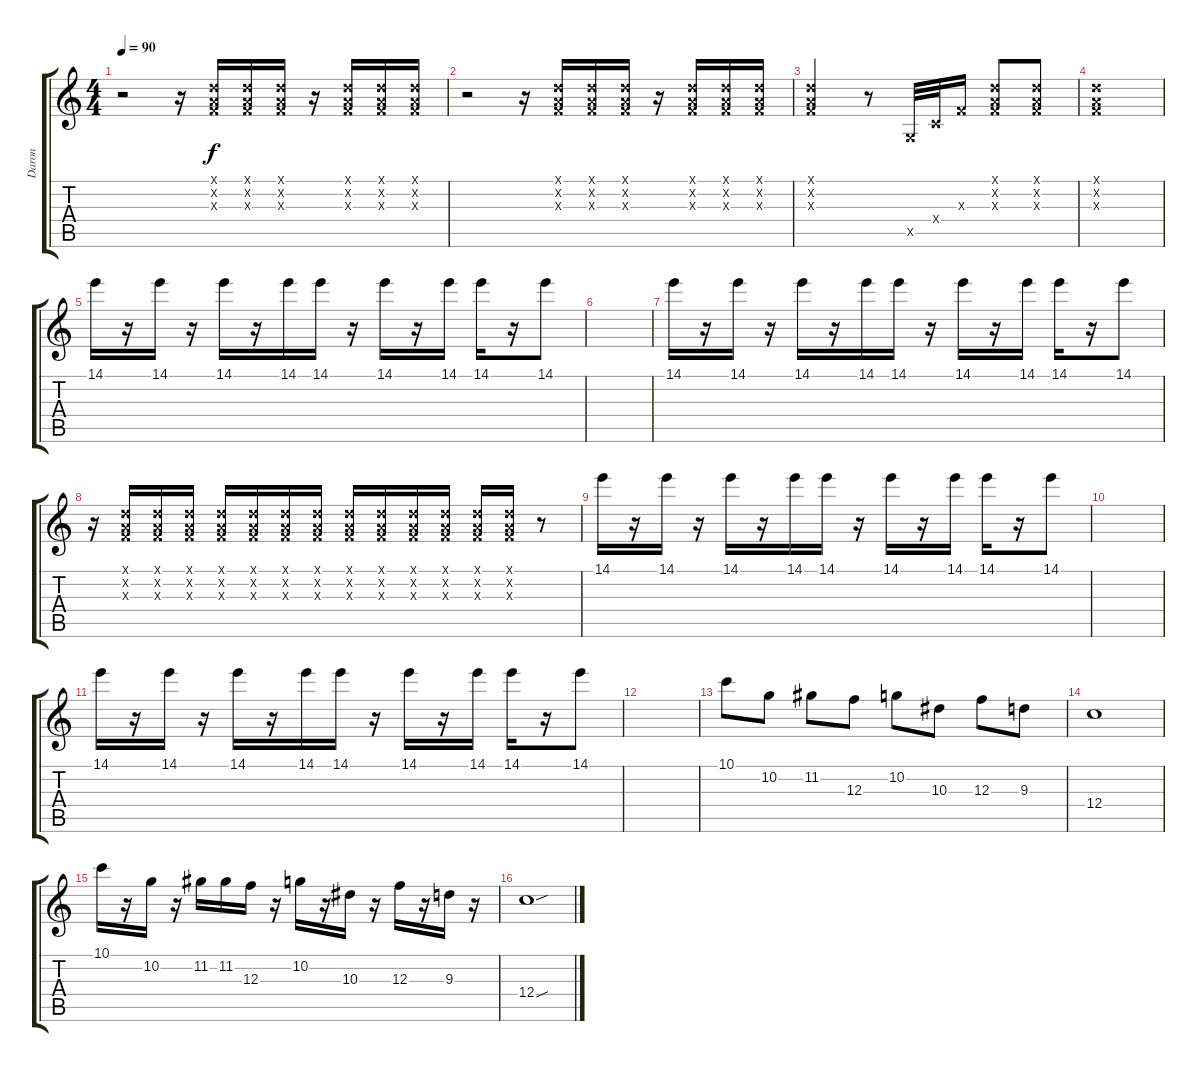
\track ("Daron" "Daron") {instrument distortionguitar}
\staff {score tabs}
\tuning (D4 A3 F3 C3 G2 C2) {hide}
\ts (4 4)
\tempo 90
\clef g2
\ks c
r.2{dy f instrument guitarharmonics} r.16 (0.1{x} 0.2{x} 0.3{x}).16 (0.1{x} 0.2{x} 0.3{x}).16 (0.1{x} 0.2{x} 0.3{x}).16 r.16 (0.1{x} 0.2{x} 0.3{x}).16 (0.1{x} 0.2{x} 0.3{x}).16 (0.1{x} 0.2{x} 0.3{x}).16 |
r.2 r.16 (0.1{x} 0.2{x} 0.3{x}).16 (0.1{x} 0.2{x} 0.3{x}).16 (0.1{x} 0.2{x} 0.3{x}).16 r.16 (0.1{x} 0.2{x} 0.3{x}).16 (0.1{x} 0.2{x} 0.3{x}).16 (0.1{x} 0.2{x} 0.3{x}).16 |
(0.1{x} 0.2{x} 0.3{x}).2 r.8 0.5{x}.32 0.4{x}.32 0.3{x}.16 (0.1{x} 0.2{x} 0.3{x}).8 (0.1{x} 0.2{x} 0.3{x}).8 |
(0.1{x} 0.2{x} 0.3{x}).1 |
14.1.16{instrument distortionguitar} r.16 14.1.16 r.16 14.1.16 r.16 14.1.16 14.1.16 r.16 14.1.16 r.16 14.1.16 14.1.16 r.16 14.1.8 |
|
14.1.16 r.16 14.1.16 r.16 14.1.16 r.16 14.1.16 14.1.16 r.16 14.1.16 r.16 14.1.16 14.1.16 r.16 14.1.8 |
r.16 (0.1{x} 0.2{x} 0.3{x}).16{instrument guitarharmonics} (0.1{x} 0.2{x} 0.3{x}).16 (0.1{x} 0.2{x} 0.3{x}).16 (0.1{x} 0.2{x} 0.3{x}).16 (0.1{x} 0.2{x} 0.3{x}).16 (0.1{x} 0.2{x} 0.3{x}).16 (0.1{x} 0.2{x} 0.3{x}).16 (0.1{x} 0.2{x} 0.3{x}).16 (0.1{x} 0.2{x} 0.3{x}).16 (0.1{x} 0.2{x} 0.3{x}).16 (0.1{x} 0.2{x} 0.3{x}).16 (0.1{x} 0.2{x} 0.3{x}).16 (0.1{x} 0.2{x} 0.3{x}).16 r.8 |
14.1.16{instrument distortionguitar} r.16 14.1.16 r.16 14.1.16 r.16 14.1.16 14.1.16 r.16 14.1.16 r.16 14.1.16 14.1.16 r.16 14.1.8 |
|
14.1.16 r.16 14.1.16 r.16 14.1.16 r.16 14.1.16 14.1.16 r.16 14.1.16 r.16 14.1.16 14.1.16 r.16 14.1.8 |
|
10.1.8 10.2.8 11.2.8 12.3.8 10.2.8 10.3.8 12.3.8 9.3.8 |
12.4.1 |
10.1.16 r.16 10.2.16 r.16 11.2.16 11.2.16 12.3.16 r.16 10.2.16 r.16 10.3.16 r.16 12.3.16 r.16 9.3.16 r.16 |
12.4{sou}.1
